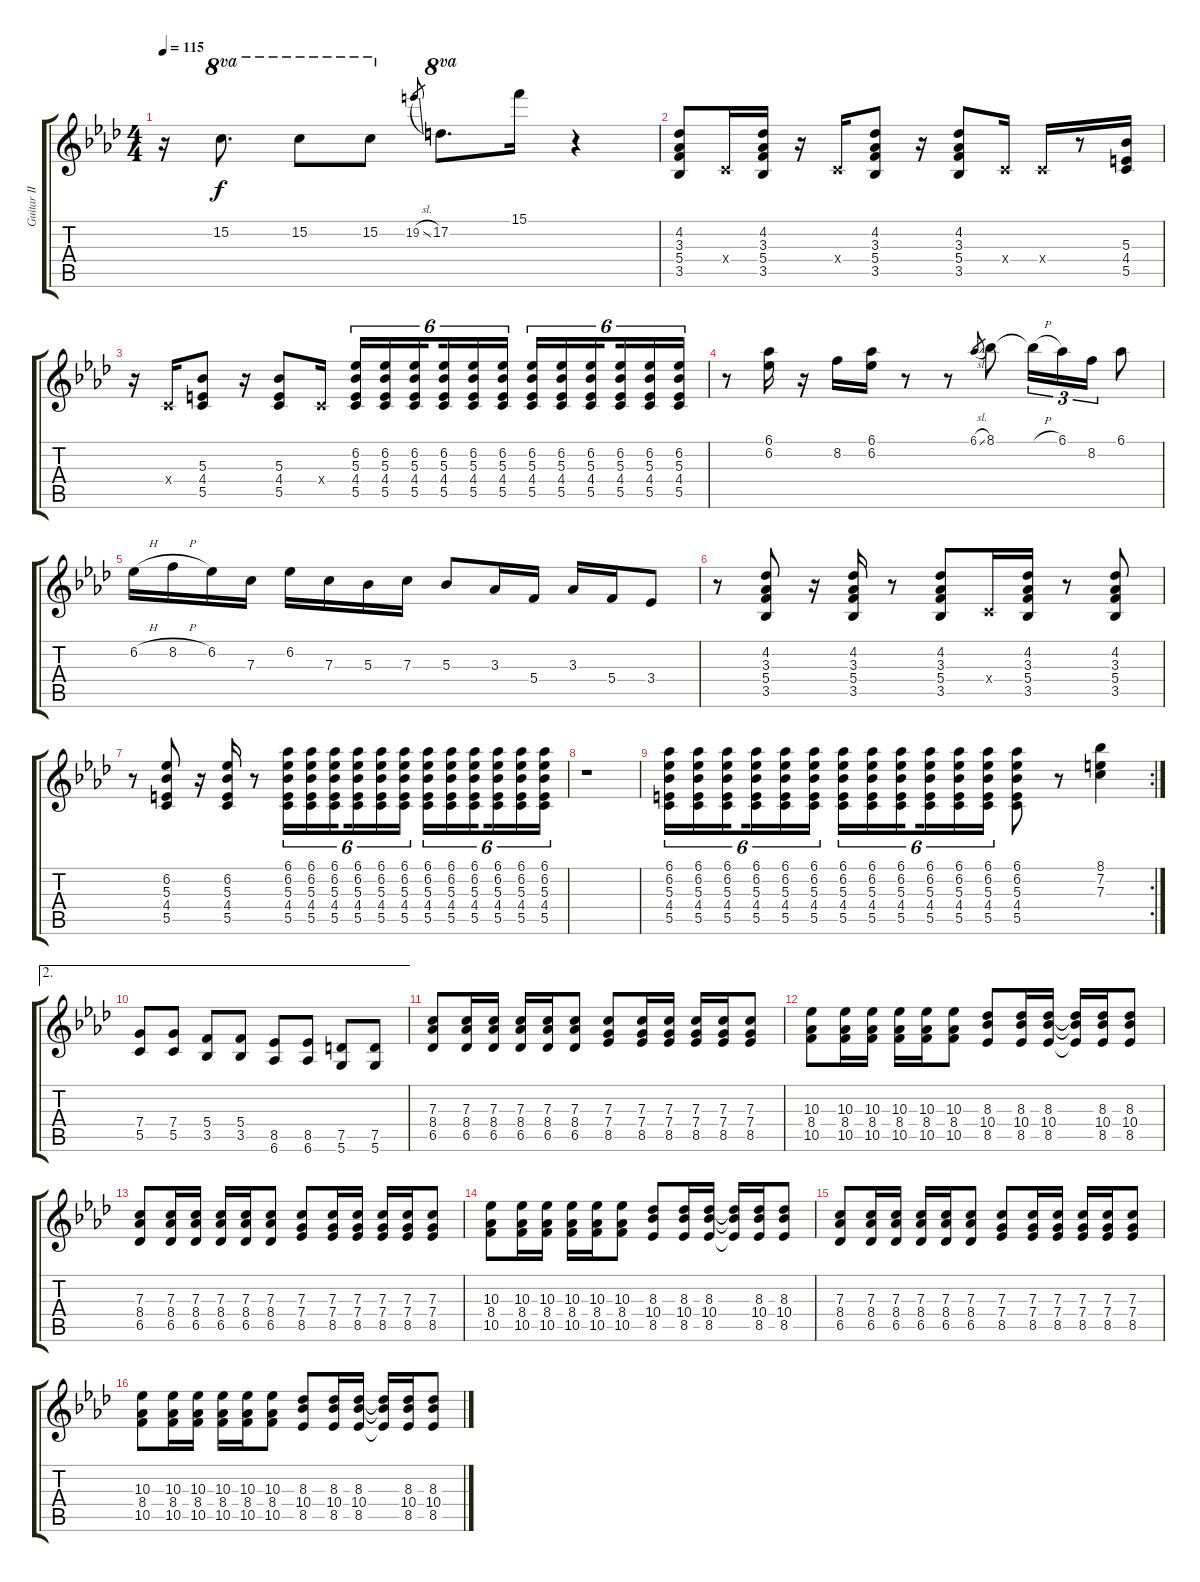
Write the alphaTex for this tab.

\track ("Guitar II" "Guitar II") {instrument acousticguitarsteel}
\staff {score tabs}
\tuning (D4 A3 F3 C3 G2 D2) {hide}
\ts (4 4)
\tempo 115
\clef g2
\ks ab
r.16{dy f} 15.2.8{d ot 8va} 15.2.8{ot 8va} 15.2.8{ot 8va} 19.2{sl}.8{gr} 17.2.8{d ot 8va} 15.1.16 r.4 |
(4.2 3.3 5.4 3.5).8 0.4{x}.16 (4.2 3.3 5.4 3.5).16 r.16 0.4{x}.16 (4.2 3.3 5.4 3.5).8 r.16 (4.2 3.3 5.4 3.5).8 0.4{x}.16 0.4{x}.16 r.8 (5.3 4.4 5.5).16 |
r.16 0.4{x}.16 (5.3 4.4 5.5).8 r.16 (5.3 4.4 5.5).8 0.4{x}.16 (6.2 5.3 4.4 5.5).16{tu (6 4)} (6.2 5.3 4.4 5.5).16{tu (6 4)} (6.2 5.3 4.4 5.5).16{tu (6 4) beam splitsecondary} (6.2 5.3 4.4 5.5).16{tu (6 4)} (6.2 5.3 4.4 5.5).16{tu (6 4)} (6.2 5.3 4.4 5.5).16{tu (6 4)} (6.2 5.3 4.4 5.5).16{tu (6 4)} (6.2 5.3 4.4 5.5).16{tu (6 4)} (6.2 5.3 4.4 5.5).16{tu (6 4) beam splitsecondary} (6.2 5.3 4.4 5.5).16{tu (6 4)} (6.2 5.3 4.4 5.5).16{tu (6 4)} (6.2 5.3 4.4 5.5).16{tu (6 4)} |
r.8 (6.1 6.2).16 r.16 8.2.16 (6.1 6.2).16 r.8 r.8 6.1{sl}.8{gr} 8.1.8 8.1{h t}.16{tu (3 2)} 6.1.16{tu (3 2)} 8.2.16{tu (3 2)} 6.1.8 |
6.2{h}.16 8.2{h}.16 6.2.16 7.3.16 6.2.16 7.3.16 5.3.16 7.3.16 5.3.8 3.3.16 5.4.16 3.3.16 5.4.16 3.4.8 |
r.8 (4.2 3.3 5.4 3.5).8 r.16 (4.2 3.3 5.4 3.5).16 r.8 (4.2 3.3 5.4 3.5).8 0.4{x}.16 (4.2 3.3 5.4 3.5).16 r.8 (4.2 3.3 5.4 3.5).8 |
r.8 (6.2 5.3 4.4 5.5).8 r.16 (6.2 5.3 4.4 5.5).16 r.8 (6.1 6.2 5.3 4.4 5.5).16{tu (6 4)} (6.1 6.2 5.3 4.4 5.5).16{tu (6 4)} (6.1 6.2 5.3 4.4 5.5).16{tu (6 4) beam splitsecondary} (6.1 6.2 5.3 4.4 5.5).16{tu (6 4)} (6.1 6.2 5.3 4.4 5.5).16{tu (6 4)} (6.1 6.2 5.3 4.4 5.5).16{tu (6 4)} (6.1 6.2 5.3 4.4 5.5).16{tu (6 4)} (6.1 6.2 5.3 4.4 5.5).16{tu (6 4)} (6.1 6.2 5.3 4.4 5.5).16{tu (6 4) beam splitsecondary} (6.1 6.2 5.3 4.4 5.5).16{tu (6 4)} (6.1 6.2 5.3 4.4 5.5).16{tu (6 4)} (6.1 6.2 5.3 4.4 5.5).16{tu (6 4)} |
r.1 |
\rc 2
(6.1 6.2 5.3 4.4 5.5).16{tu (6 4)} (6.1 6.2 5.3 4.4 5.5).16{tu (6 4)} (6.1 6.2 5.3 4.4 5.5).16{tu (6 4) beam splitsecondary} (6.1 6.2 5.3 4.4 5.5).16{tu (6 4)} (6.1 6.2 5.3 4.4 5.5).16{tu (6 4)} (6.1 6.2 5.3 4.4 5.5).16{tu (6 4)} (6.1 6.2 5.3 4.4 5.5).16{tu (6 4)} (6.1 6.2 5.3 4.4 5.5).16{tu (6 4)} (6.1 6.2 5.3 4.4 5.5).16{tu (6 4) beam splitsecondary} (6.1 6.2 5.3 4.4 5.5).16{tu (6 4)} (6.1 6.2 5.3 4.4 5.5).16{tu (6 4)} (6.1 6.2 5.3 4.4 5.5).16{tu (6 4)} (6.1 6.2 5.3 4.4 5.5).8 r.8 (8.1 7.2 7.3).4 |
\ae 2
(7.4 5.5).8 (7.4 5.5).8 (5.4 3.5).8 (5.4 3.5).8 (8.5 6.6).8 (8.5 6.6).8 (7.5 5.6).8 (7.5 5.6).8 |
(7.3 8.4 6.5).8{volume 8} (7.3 8.4 6.5).16 (7.3 8.4 6.5).16 (7.3 8.4 6.5).16 (7.3 8.4 6.5).16 (7.3 8.4 6.5).8 (7.3 7.4 8.5).8 (7.3 7.4 8.5).16 (7.3 7.4 8.5).16 (7.3 7.4 8.5).16 (7.3 7.4 8.5).16 (7.3 7.4 8.5).8 |
(10.3 8.4 10.5).8 (10.3 8.4 10.5).16 (10.3 8.4 10.5).16 (10.3 8.4 10.5).16 (10.3 8.4 10.5).16 (10.3 8.4 10.5).8 (8.3 10.4 8.5).8 (8.3 10.4 8.5).16 (8.3 10.4 8.5).16 (8.3{t} 10.4{t} 8.5{t}).16 (8.3 10.4 8.5).16 (8.3 10.4 8.5).8 |
(7.3 8.4 6.5).8 (7.3 8.4 6.5).16 (7.3 8.4 6.5).16 (7.3 8.4 6.5).16 (7.3 8.4 6.5).16 (7.3 8.4 6.5).8 (7.3 7.4 8.5).8 (7.3 7.4 8.5).16 (7.3 7.4 8.5).16 (7.3 7.4 8.5).16 (7.3 7.4 8.5).16 (7.3 7.4 8.5).8 |
(10.3 8.4 10.5).8 (10.3 8.4 10.5).16 (10.3 8.4 10.5).16 (10.3 8.4 10.5).16 (10.3 8.4 10.5).16 (10.3 8.4 10.5).8 (8.3 10.4 8.5).8 (8.3 10.4 8.5).16 (8.3 10.4 8.5).16 (8.3{t} 10.4{t} 8.5{t}).16 (8.3 10.4 8.5).16 (8.3 10.4 8.5).8 |
(7.3 8.4 6.5).8 (7.3 8.4 6.5).16 (7.3 8.4 6.5).16 (7.3 8.4 6.5).16 (7.3 8.4 6.5).16 (7.3 8.4 6.5).8 (7.3 7.4 8.5).8 (7.3 7.4 8.5).16 (7.3 7.4 8.5).16 (7.3 7.4 8.5).16 (7.3 7.4 8.5).16 (7.3 7.4 8.5).8 |
(10.3 8.4 10.5).8 (10.3 8.4 10.5).16 (10.3 8.4 10.5).16 (10.3 8.4 10.5).16 (10.3 8.4 10.5).16 (10.3 8.4 10.5).8 (8.3 10.4 8.5).8 (8.3 10.4 8.5).16 (8.3 10.4 8.5).16 (8.3{t} 10.4{t} 8.5{t}).16 (8.3 10.4 8.5).16 (8.3 10.4 8.5).8
